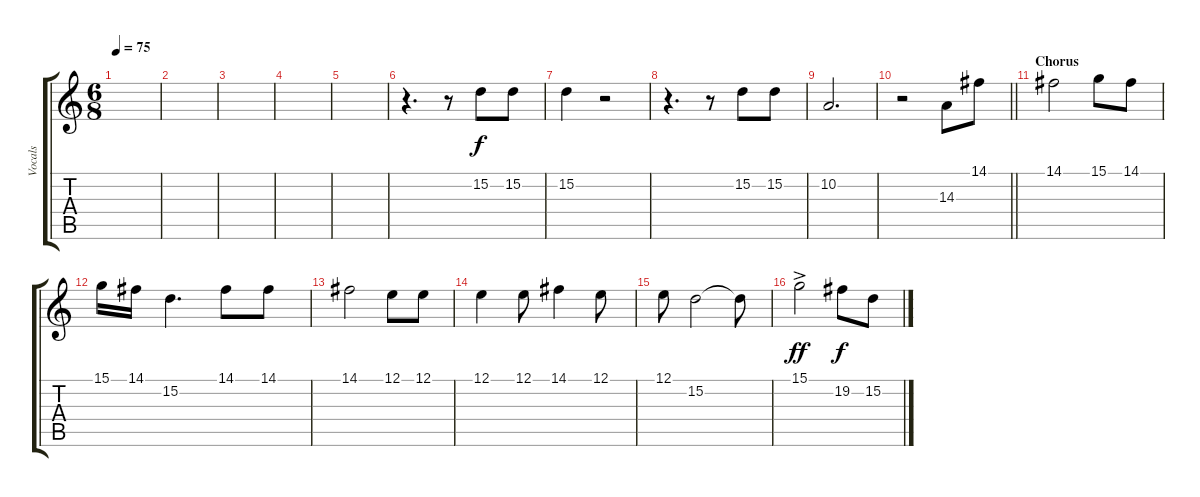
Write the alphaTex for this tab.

\track ("Vocals" "Vocals") {instrument oboe}
\staff {score tabs}
\tuning (E4 B3 G3 D3 A2 E2) {hide}
\ts (6 8)
\tempo 75
\clef g2
\ks c
|
|
|
|
|
r.4{d} r.8 15.2.8 15.2.8 |
15.2.4 r.2 |
r.4{d} r.8 15.2.8 15.2.8 |
10.2.2{d} |
\barLineRight lightlight
r.2 14.3.8 14.1.8 |
\section ("" "Chorus")
14.1.2 15.1.8 14.1.8 |
15.1.16 14.1.16 15.2.4{d} 14.1.8 14.1.8 |
14.1.2 12.1.8 12.1.8 |
12.1.4 12.1.8 14.1.4 12.1.8 |
12.1.8 15.2.2 15.2{t}.8 |
15.1{ac}.2{dy ff} 19.2.8{dy f} 15.2.8
